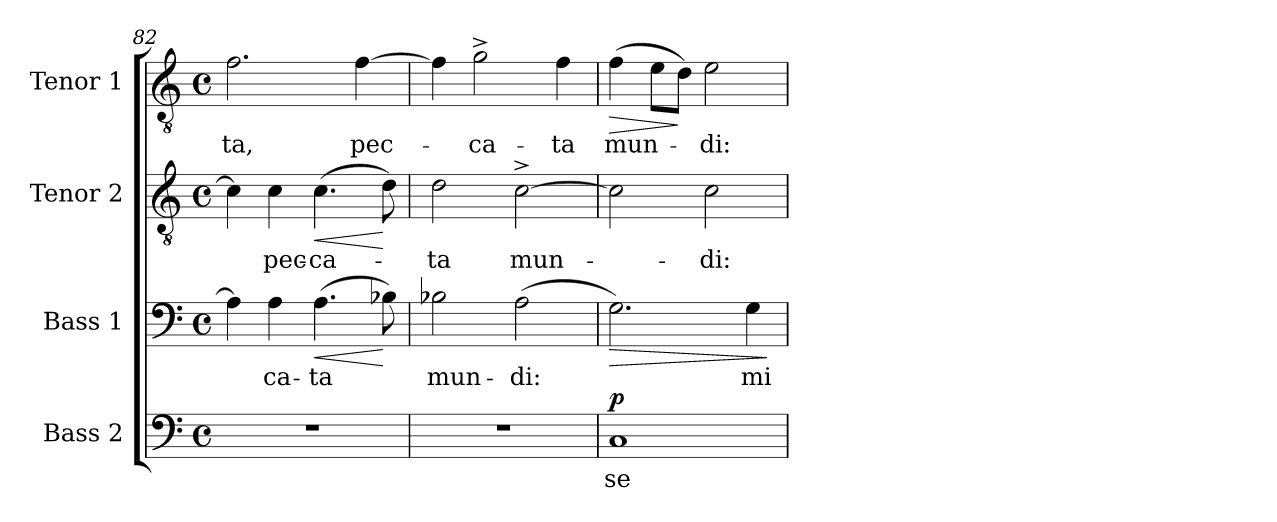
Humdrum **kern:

**kern	**text	**dynam	**kern	**text	**dynam	**kern	**text	**dynam	**kern	**text	**dynam
*part4	*part4	*part4	*part3	*part3	*part3	*part2	*part2	*part2	*part1	*part1	*part1
*staff4	*staff4	*staff4	*staff3	*staff3	*staff3	*staff2	*staff2	*staff2	*staff1	*staff1	*staff1
*I"Bass 2	*	*	*I"Bass 1	*	*	*I"Tenor 2	*	*	*I"Tenor 1	*	*
*I'B. 2	*	*	*I'B. 1	*	*	*I'T. 2	*	*	*I'T. 1	*	*
!!LO:LB:g=z
*clefF4	*	*	*clefF4	*	*	*clefGv2	*	*	*clefGv2	*	*
*k[]	*	*	*k[]	*	*	*k[]	*	*	*k[]	*	*
*C:	*	*	*C:	*	*	*C:	*	*	*C:	*	*
*M4/4	*	*	*M4/4	*	*	*M4/4	*	*	*M4/4	*	*
*met(c)	*	*	*met(c)	*	*	*met(c)	*	*	*met(c)	*	*
=82	=82	=82	=82	=82	=82	=82	=82	=82	=82	=82	=82
!	!	!	!	!	!	!	!	!	!	!LO:LY:b	!
1r	.	.	4A\]	.	.	4c\]	.	.	2.f\	-ta,	.
!	!	!	!	!LO:LY:b	!	!	!LO:LY:b	!	!	!	!
.	.	.	4A\	-ca-	.	4c\	pec-	.	.	.	.
!	!	!	!	!LO:LY:b	!LO:HP:b	!	!LO:LY:b	!LO:HP:b	!	!	!
.	.	.	(>4.A\	-ta	<	(>4.c\	-ca-	<	.	.	.
!	!	!	!	!	!	!	!	!	!	!LO:LY:b	!
.	.	.	.	.	.	.	.	.	[4f\	pec-	.
.	.	.	8B-X\)	.	[	8d\)	.	[	.	.	.
=83	=83	=83	=83	=83	=83	=83	=83	=83	=83	=83	=83
!	!	!	!	!LO:LY:b	!	!	!LO:LY:b	!	!	!	!
1r	.	.	2B-X\	mun-	.	2d\	-ta	.	4f\]	.	.
!	!	!	!	!	!	!	!	!	!	!LO:LY:b	!
.	.	.	.	.	.	.	.	.	2g^>\	-ca-	.
!	!	!	!	!LO:LY:b	!	!	!LO:LY:b	!	!	!	!
.	.	.	(>2A\	-di:	.	[2c^>\	mun-	.	.	.	.
!	!	!	!	!	!	!	!	!	!	!LO:LY:b	!
.	.	.	.	.	.	.	.	.	4f\	-ta	.
=84	=84	=84	=84	=84	=84	=84	=84	=84	=84	=84	=84
!	!LO:LY:b	!LO:DY:a	!	!	!LO:HP:b	!	!	!	!	!LO:LY:b	!LO:HP:b
1C	-se-	p	2.G\)	.	>	2c\]	.	.	(>4f\	mun-	>
.	.	.	.	.	.	.	.	.	8e\L	.	.
.	.	.	.	.	.	.	.	.	8d\J)	.	]
!	!	!	!	!	!	!	!LO:LY:b	!	!	!LO:LY:b	!
.	.	.	.	.	.	2c\	-di:	.	2e\	-di:	.
!	!	!	!	!LO:LY:b	!	!	!	!	!	!	!
.	.	.	4G\	mi-	.	.	.	.	.	.	.
.	.	.	.	.	]	.	.	.	.	.	.
=	=	=	=	=	=	=	=	=	=	=	=
*-	*-	*-	*-	*-	*-	*-	*-	*-	*-	*-	*-
